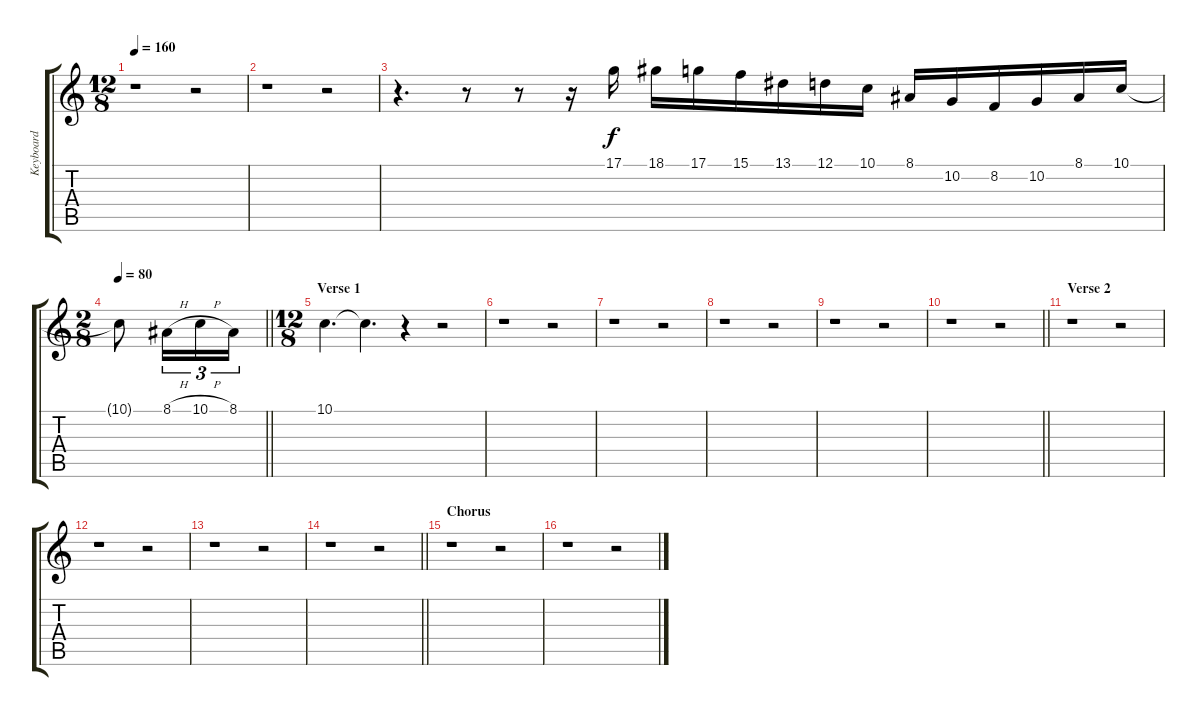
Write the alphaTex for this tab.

\track ("Keyboard" "Keyboard") {instrument harpsichord}
\staff {score tabs}
\tuning (D4 A3 F3 C3 G2 D2) {hide}
\ts (12 8)
\tempo 160
\clef g2
\ks c
r.1{dy f} r.2 |
r.1 r.2 |
r.4{d} r.8 r.8 r.16 17.1.16 18.1.16 17.1.16 15.1.16 13.1.16 12.1.16 10.1.16 8.1.16 10.2.16 8.2.16 10.2.16 8.1.16 10.1.16 |
\ts (2 8)
\tempo 80
\barLineRight lightlight
10.1{t}.8 8.1{h}.16{tu (3 2)} 10.1{h}.16{tu (3 2)} 8.1.16{tu (3 2)} |
\ts (12 8)
\section ("" "Verse 1")
10.1.4{d} 10.1{t}.4{d} r.4 r.2 |
r.1 r.2 |
r.1 r.2 |
r.1 r.2 |
r.1 r.2 |
\barLineRight lightlight
r.1 r.2 |
\section ("" "Verse 2")
r.1 r.2 |
r.1 r.2 |
r.1 r.2 |
\barLineRight lightlight
r.1 r.2 |
\section ("" "Chorus")
r.1 r.2 |
r.1 r.2
